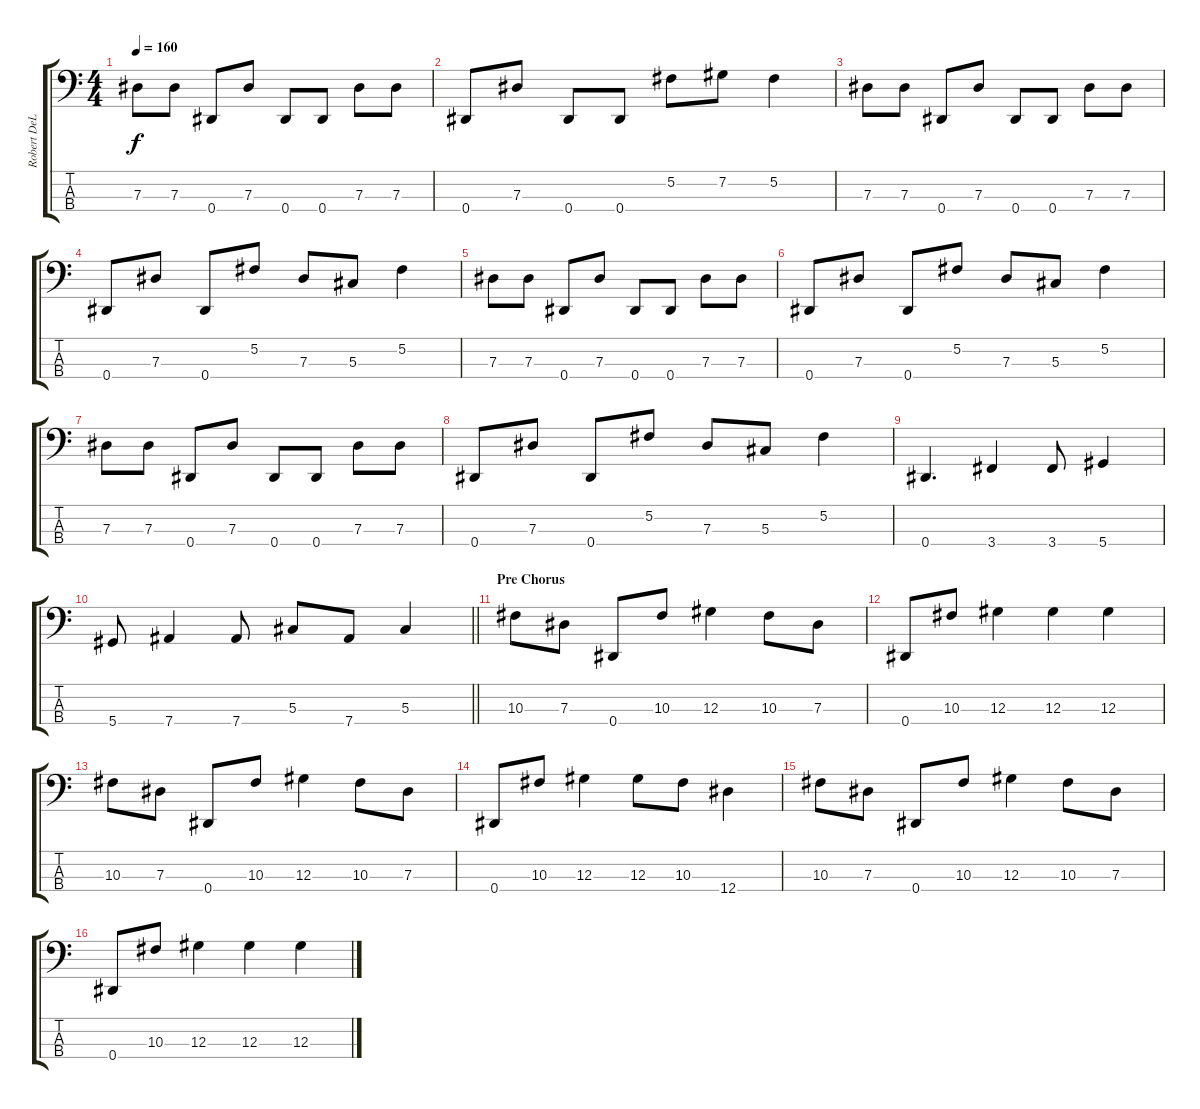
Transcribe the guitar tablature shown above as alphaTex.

\track ("Robert DeLeo (Bass)" "Robert DeL") {instrument electricbassfinger}
\staff {score tabs}
\tuning (Gb2 Db2 Ab1 Eb1) {hide}
\ts (4 4)
\tempo 160
\clef f4
\ks c
7.3.8{dy f} 7.3.8 0.4.8 7.3.8 0.4.8 0.4.8 7.3.8 7.3.8 |
0.4.8 7.3.8 0.4.8 0.4.8 5.2.8 7.2.8 5.2.4 |
7.3.8 7.3.8 0.4.8 7.3.8 0.4.8 0.4.8 7.3.8 7.3.8 |
0.4.8 7.3.8 0.4.8 5.2.8 7.3.8 5.3.8 5.2.4 |
7.3.8 7.3.8 0.4.8 7.3.8 0.4.8 0.4.8 7.3.8 7.3.8 |
0.4.8 7.3.8 0.4.8 5.2.8 7.3.8 5.3.8 5.2.4 |
7.3.8 7.3.8 0.4.8 7.3.8 0.4.8 0.4.8 7.3.8 7.3.8 |
0.4.8 7.3.8 0.4.8 5.2.8 7.3.8 5.3.8 5.2.4 |
0.4.4{d} 3.4.4 3.4.8 5.4.4 |
\barLineRight lightlight
5.4.8 7.4.4 7.4.8 5.3.8 7.4.8 5.3.4 |
\section ("" "Pre Chorus")
10.3.8 7.3.8 0.4.8 10.3.8 12.3.4 10.3.8 7.3.8 |
0.4.8 10.3.8 12.3.4 12.3.4 12.3.4 |
10.3.8 7.3.8 0.4.8 10.3.8 12.3.4 10.3.8 7.3.8 |
0.4.8 10.3.8 12.3.4 12.3.8 10.3.8 12.4.4 |
10.3.8 7.3.8 0.4.8 10.3.8 12.3.4 10.3.8 7.3.8 |
0.4.8 10.3.8 12.3.4 12.3.4 12.3.4
